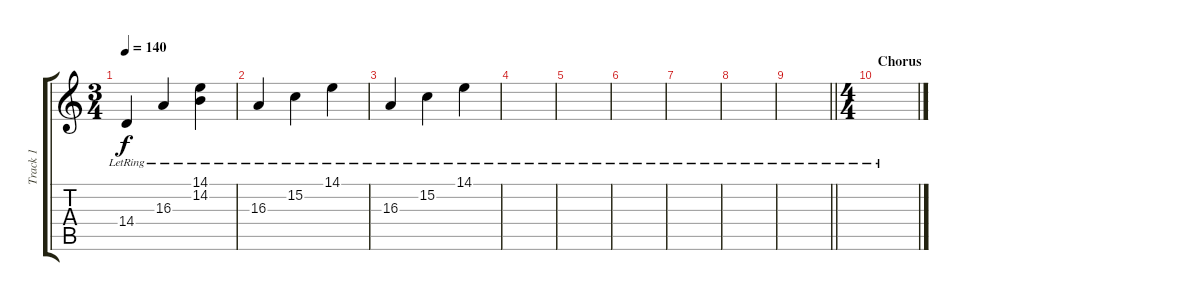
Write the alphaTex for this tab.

\track ("Track 1" "Track 1") {instrument brightacousticpiano}
\staff {score tabs}
\tuning (D4 A3 F3 C3 G2 D2) {hide}
\ts (3 4)
\tempo 140
\clef g2
\ks c
14.4{lr}.4{dy f} 16.3{lr}.4 (14.1{lr} 14.2{lr}).4 |
16.3{lr}.4 15.2{lr}.4 14.1{lr}.4 |
16.3{lr}.4 15.2{lr}.4 14.1{lr}.4 |
|
|
|
|
|
\barLineRight lightlight
|
\ts (4 4)
\section ("" "Chorus")
